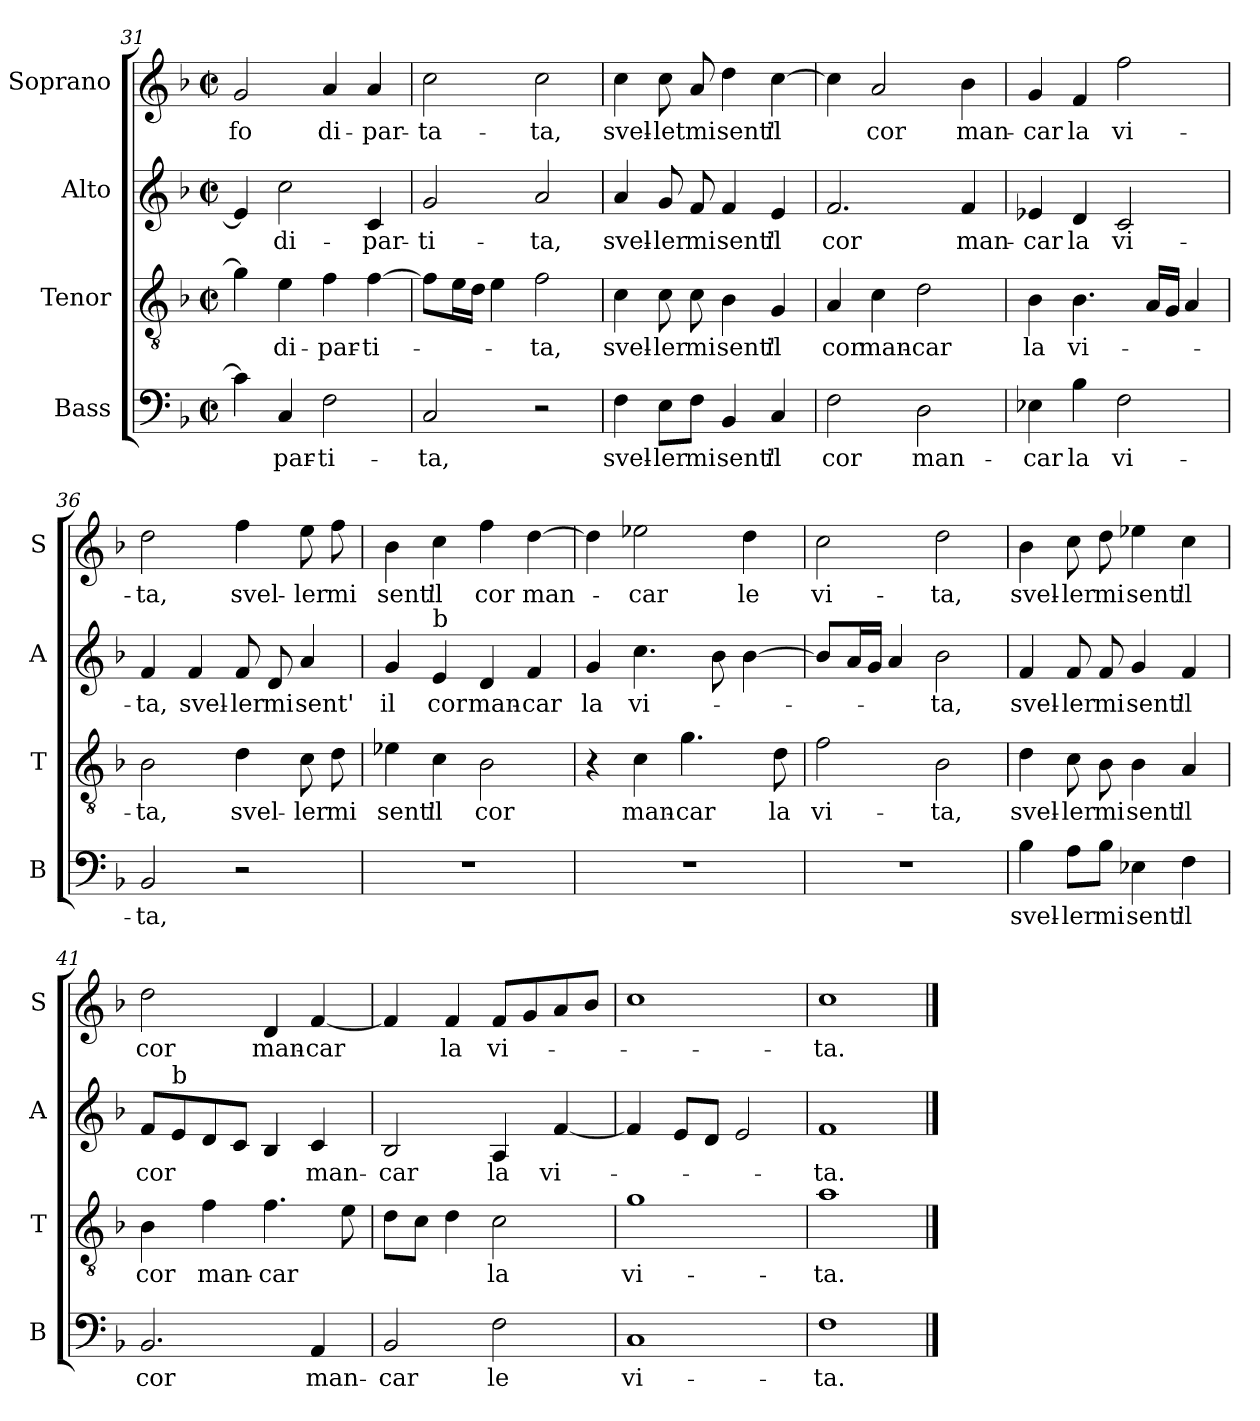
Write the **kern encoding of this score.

**kern	**text	**kern	**text	**kern	**text	**kern	**text
*part4	*part4	*part3	*part3	*part2	*part2	*part1	*part1
*staff4	*staff4	*staff3	*staff3	*staff2	*staff2	*staff1	*staff1
*I"Bass	*	*I"Tenor	*	*I"Alto	*	*I"Soprano	*
*I'B	*	*I'T	*	*I'A	*	*I'S	*
*clefF4	*	*clefGv2	*	*clefG2	*	*clefG2	*
*k[b-]	*	*k[b-]	*	*k[b-]	*	*k[b-]	*
*F:	*	*F:	*	*F:	*	*F:	*
*M2/2	*	*M2/2	*	*M2/2	*	*M2/2	*
*met(c|)	*	*met(c|)	*	*met(c|)	*	*met(c|)	*
=31	=31	=31	=31	=31	=31	=31	=31
!	!	!	!	!	!	!	!LO:LY:b
4c\]	.	4g\]	.	4e/]	.	2g/	fo
!	!LO:LY:b	!	!LO:LY:b	!	!LO:LY:b	!	!
4C/	-par-	4e\	di-	2cc\	di-	.	.
!	!LO:LY:b	!	!LO:LY:b	!	!	!	!LO:LY:b
2F\	-ti-	4f\	-par-	.	.	4a/	di-
!	!	!	!LO:LY:b	!	!LO:LY:b	!	!LO:LY:b
.	.	[4f\	-ti-	4c/	-par-	4a/	-par-
=32	=32	=32	=32	=32	=32	=32	=32
!	!LO:LY:b	!	!	!	!LO:LY:b	!	!LO:LY:b
2C/	-ta,	8f\L]	.	2g/	-ti-	2cc\	-ta-
.	.	16e\L	.	.	.	.	.
.	.	16d\JJ	.	.	.	.	.
.	.	4e\	.	.	.	.	.
!	!	!	!LO:LY:b	!	!LO:LY:b	!	!LO:LY:b
2r	.	2f\	-ta,	2a/	-ta,	2cc\	-ta,
=33	=33	=33	=33	=33	=33	=33	=33
!	!LO:LY:b	!	!LO:LY:b	!	!LO:LY:b	!	!LO:LY:b
4F\	svel-	4c\	svel-	4a/	svel-	4cc\	svel-
!	!LO:LY:b	!	!LO:LY:b	!	!LO:LY:b	!	!LO:LY:b
8E\L	-ler	8c\	-ler	8g/	-ler	8cc\	-let
!	!LO:LY:b	!	!LO:LY:b	!	!LO:LY:b	!	!LO:LY:b
8F\J	mi	8c\	mi	8f/	mi	8a/	mi
!	!LO:LY:b	!	!LO:LY:b	!	!LO:LY:b	!	!LO:LY:b
4BB-/	sent'	4B-\	sent'	4f/	sent'	4dd\	sent'
!	!LO:LY:b	!	!LO:LY:b	!	!LO:LY:b	!	!LO:LY:b
4C/	il	4G/	il	4e/	il	[4cc\	il
=34	=34	=34	=34	=34	=34	=34	=34
!	!LO:LY:b	!	!LO:LY:b	!	!LO:LY:b	!	!
2F\	cor	4A/	cor	2.f/	cor	4cc\]	.
!	!	!	!LO:LY:b	!	!	!	!LO:LY:b
.	.	4c\	man-	.	.	2a/	cor
!	!LO:LY:b	!	!LO:LY:b	!	!	!	!
2D\	man-	2d\	-car	.	.	.	.
!	!	!	!	!	!LO:LY:b	!	!LO:LY:b
.	.	.	.	4f/	man-	4b-\	man-
!!LO:PB:g=z
=35	=35	=35	=35	=35	=35	=35	=35
!	!LO:LY:b	!	!LO:LY:b	!	!LO:LY:b	!	!LO:LY:b
4E-X\	-car	4B-\	la	4e-X/	-car	4g/	-car
!	!LO:LY:b	!	!LO:LY:b	!	!LO:LY:b	!	!LO:LY:b
4B-\	la	4.B-\	vi-	4d/	la	4f/	la
!	!LO:LY:b	!	!	!	!LO:LY:b	!	!LO:LY:b
2F\	vi-	.	.	2c/	vi-	2ff\	vi-
.	.	16A/LL	.	.	.	.	.
.	.	16G/JJ	.	.	.	.	.
.	.	4A/	.	.	.	.	.
=36	=36	=36	=36	=36	=36	=36	=36
!	!LO:LY:b	!	!LO:LY:b	!	!LO:LY:b	!	!LO:LY:b
2BB-/	-ta,	2B-\	-ta,	4f/	-ta,	2dd\	-ta,
!	!	!	!	!	!LO:LY:b	!	!
.	.	.	.	4f/	svel-	.	.
!	!	!	!LO:LY:b	!	!LO:LY:b	!	!LO:LY:b
2r	.	4d\	svel-	8f/	-ler	4ff\	svel-
!	!	!	!	!	!LO:LY:b	!	!
.	.	.	.	8d/	mi	.	.
!	!	!	!LO:LY:b	!	!LO:LY:b	!	!LO:LY:b
.	.	8c\	-ler	4a/	sent'	8ee\	-ler
!	!	!	!LO:LY:b	!	!	!	!LO:LY:b
.	.	8d\	mi	.	.	8ff\	mi
=37	=37	=37	=37	=37	=37	=37	=37
!	!	!	!LO:LY:b	!	!LO:LY:b	!	!LO:LY:b
1r	.	4e-X\	sent'	4g/	il	4b-\	sent'
!	!	!	!	!LO:TX:a:t=b	!	!	!
!	!	!	!LO:LY:b	!	!LO:LY:b	!	!LO:LY:b
.	.	4c\	il	4e/	cor	4cc\	il
!	!	!	!LO:LY:b	!	!LO:LY:b	!	!LO:LY:b
.	.	2B-\	cor	4d/	man-	4ff\	cor
!	!	!	!	!	!LO:LY:b	!	!LO:LY:b
.	.	.	.	4f/	-car	[4dd\	man-
=38	=38	=38	=38	=38	=38	=38	=38
!	!	!	!	!	!LO:LY:b	!	!
1r	.	4r	.	4g/	la	4dd\]	.
!	!	!	!LO:LY:b	!	!LO:LY:b	!	!LO:LY:b
.	.	4c\	man-	4.cc\	vi-	2ee-X\	-car
!	!	!	!LO:LY:b	!	!	!	!
.	.	4.g\	-car	.	.	.	.
.	.	.	.	8b-\	.	.	.
!	!	!	!	!	!	!	!LO:LY:b
.	.	.	.	[4b-\	.	4dd\	le
!	!	!	!LO:LY:b	!	!	!	!
.	.	8d\	la	.	.	.	.
=39	=39	=39	=39	=39	=39	=39	=39
!	!	!	!LO:LY:b	!	!	!	!LO:LY:b
1r	.	2f\	vi-	8b-/L]	.	2cc\	vi-
.	.	.	.	16a/L	.	.	.
.	.	.	.	16g/JJ	.	.	.
.	.	.	.	4a/	.	.	.
!	!	!	!LO:LY:b	!	!LO:LY:b	!	!LO:LY:b
.	.	2B-\	-ta,	2b-\	-ta,	2dd\	-ta,
!!LO:LB:g=z
=40	=40	=40	=40	=40	=40	=40	=40
!	!LO:LY:b	!	!LO:LY:b	!	!LO:LY:b	!	!LO:LY:b
4B-\	svel-	4d\	svel-	4f/	svel-	4b-\	svel-
!	!LO:LY:b	!	!LO:LY:b	!	!LO:LY:b	!	!LO:LY:b
8A\L	-ler	8c\	-ler	8f/	-ler	8cc\	-ler
!	!LO:LY:b	!	!LO:LY:b	!	!LO:LY:b	!	!LO:LY:b
8B-\J	mi	8B-\	mi	8f/	mi	8dd\	mi
!	!LO:LY:b	!	!LO:LY:b	!	!LO:LY:b	!	!LO:LY:b
4E-X\	sent'	4B-\	sent'	4g/	sent'	4ee-X\	sent'
!	!LO:LY:b	!	!LO:LY:b	!	!LO:LY:b	!	!LO:LY:b
4F\	il	4A/	il	4f/	il	4cc\	il
=41	=41	=41	=41	=41	=41	=41	=41
!	!LO:LY:b	!	!LO:LY:b	!	!LO:LY:b	!	!LO:LY:b
2.BB-/	cor	4B-\	cor	8f/L	cor	2dd\	cor
!	!	!	!	!LO:TX:a:t=b	!	!	!
.	.	.	.	8e/	.	.	.
!	!	!	!LO:LY:b	!	!	!	!
.	.	4f\	man-	8d/	.	.	.
.	.	.	.	8c/J	.	.	.
!	!	!	!LO:LY:b	!	!	!	!LO:LY:b
.	.	4.f\	-car	4B-/	.	4d/	man-
!	!LO:LY:b	!	!	!	!LO:LY:b	!	!LO:LY:b
4AA/	man-	.	.	4c/	man-	[4f/	-car
.	.	8e\	.	.	.	.	.
=42	=42	=42	=42	=42	=42	=42	=42
!	!LO:LY:b	!	!	!	!LO:LY:b	!	!
2BB-/	-car	8d\L	.	2B-/	-car	4f/]	.
.	.	8c\J	.	.	.	.	.
!	!	!	!	!	!	!	!LO:LY:b
.	.	4d\	.	.	.	4f/	la
!	!LO:LY:b	!	!LO:LY:b	!	!LO:LY:b	!	!LO:LY:b
2F\	le	2c\	la	4A/	la	8f/L	vi-
.	.	.	.	.	.	8g/	.
!	!	!	!	!	!LO:LY:b	!	!
.	.	.	.	[4f/	vi-	8a/	.
.	.	.	.	.	.	8b-/J	.
=43	=43	=43	=43	=43	=43	=43	=43
!	!LO:LY:b	!	!LO:LY:b	!	!	!	!
1C	vi-	1g	vi-	4f/]	.	1cc	.
.	.	.	.	8e/L	.	.	.
.	.	.	.	8d/J	.	.	.
.	.	.	.	2e/	.	.	.
=44	=44	=44	=44	=44	=44	=44	=44
!	!LO:LY:b	!	!LO:LY:b	!	!LO:LY:b	!	!LO:LY:b
1F	-ta.	1a	-ta.	1f	-ta.	1cc	-ta.
==	==	==	==	==	==	==	==
*-	*-	*-	*-	*-	*-	*-	*-
